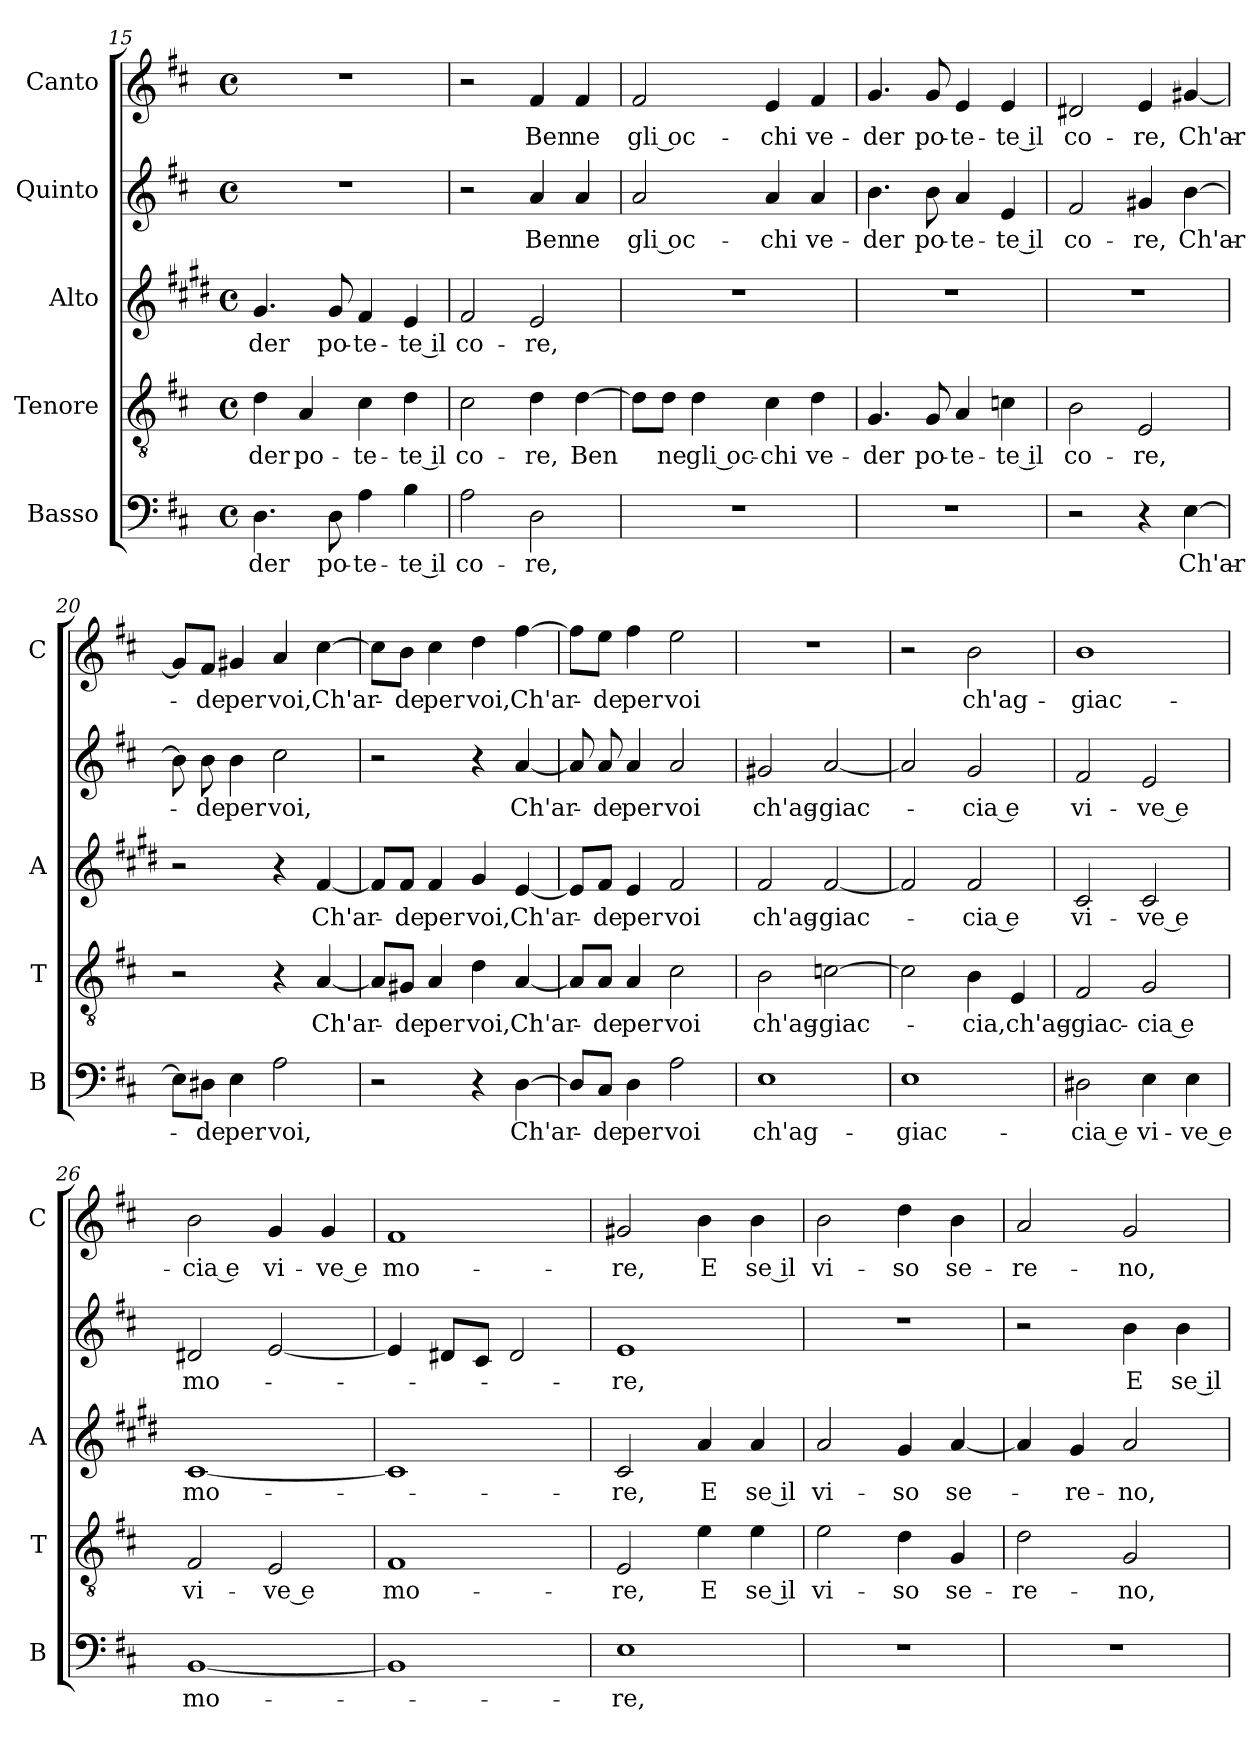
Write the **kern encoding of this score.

**kern	**text	**kern	**text	**kern	**text	**kern	**text	**kern	**text
*part5	*part5	*part4	*part4	*part3	*part3	*part2	*part2	*part1	*part1
*staff5	*staff5	*staff4	*staff4	*staff3	*staff3	*staff2	*staff2	*staff1	*staff1
*I"Basso	*	*I"Tenore	*	*I"Alto	*	*I"Quinto	*	*I"Canto	*
*I'B	*	*I'T	*	*I'A	*	*	*	*I'C	*
*clefF4	*	*clefGv2	*	*clefG2	*	*clefG2	*	*clefG2	*
*	*	*	*	*ITrd1c2	*	*	*	*	*
*k[f#c#]	*	*k[f#c#]	*	*k[f#c#]	*	*k[f#c#]	*	*k[f#c#]	*
*D:	*	*D:	*	*D:	*	*D:	*	*D:	*
*M4/4	*	*M4/4	*	*M4/4	*	*M4/4	*	*M4/4	*
*met(c)	*	*met(c)	*	*met(c)	*	*met(c)	*	*met(c)	*
=15	=15	=15	=15	=15	=15	=15	=15	=15	=15
!	!LO:LY:b	!	!LO:LY:b	!	!LO:LY:b	!	!	!	!
4.D\	-der	4d\	-der	4.f#/	-der	1r	.	1r	.
!	!	!	!LO:LY:b	!	!	!	!	!	!
.	.	4A/	po-	.	.	.	.	.	.
!	!LO:LY:b	!	!	!	!LO:LY:b	!	!	!	!
8D\	po-	.	.	8f#/	po-	.	.	.	.
!	!LO:LY:b	!	!LO:LY:b	!	!LO:LY:b	!	!	!	!
4A\	-te-	4c#\	-te-	4e/	-te-	.	.	.	.
!	!LO:LY:b	!	!LO:LY:b	!	!LO:LY:b	!	!	!	!
4B\	-te il	4d\	-te il	4d/	-te il	.	.	.	.
!!LO:LB:g=z
=16	=16	=16	=16	=16	=16	=16	=16	=16	=16
!	!LO:LY:b	!	!LO:LY:b	!	!LO:LY:b	!	!	!	!
2A\	co-	2c#\	co-	2e/	co-	2r	.	2r	.
!	!LO:LY:b	!	!LO:LY:b	!	!LO:LY:b	!	!LO:LY:b	!	!LO:LY:b
2D\	-re,	4d\	-re,	2d/	-re,	4a/	Ben	4f#/	Ben
!	!	!	!LO:LY:b	!	!	!	!LO:LY:b	!	!LO:LY:b
.	.	[4d\	Ben	.	.	4a/	ne	4f#/	ne
=17	=17	=17	=17	=17	=17	=17	=17	=17	=17
!	!	!	!	!	!	!	!LO:LY:b	!	!LO:LY:b
1r	.	8d\L]	.	1r	.	2a/	gli oc-	2f#/	gli oc-
!	!	!	!LO:LY:b	!	!	!	!	!	!
.	.	8d\J	ne	.	.	.	.	.	.
!	!	!	!LO:LY:b	!	!	!	!	!	!
.	.	4d\	gli oc-	.	.	.	.	.	.
!	!	!	!LO:LY:b	!	!	!	!LO:LY:b	!	!LO:LY:b
.	.	4c#\	-chi	.	.	4a/	-chi	4e/	-chi
!	!	!	!LO:LY:b	!	!	!	!LO:LY:b	!	!LO:LY:b
.	.	4d\	ve-	.	.	4a/	ve-	4f#/	ve-
=18	=18	=18	=18	=18	=18	=18	=18	=18	=18
!	!	!	!LO:LY:b	!	!	!	!LO:LY:b	!	!LO:LY:b
1r	.	4.G/	-der	1r	.	4.b\	-der	4.g/	-der
!	!	!	!LO:LY:b	!	!	!	!LO:LY:b	!	!LO:LY:b
.	.	8G/	po-	.	.	8b\	po-	8g/	po-
!	!	!	!LO:LY:b	!	!	!	!LO:LY:b	!	!LO:LY:b
.	.	4A/	-te-	.	.	4a/	-te-	4e/	-te-
!	!	!	!LO:LY:b	!	!	!	!LO:LY:b	!	!LO:LY:b
.	.	4cn\	-te il	.	.	4e/	-te il	4e/	-te il
=19	=19	=19	=19	=19	=19	=19	=19	=19	=19
!	!	!	!LO:LY:b	!	!	!	!LO:LY:b	!	!LO:LY:b
2r	.	2B\	co-	1r	.	2f#/	co-	2d#X/	co-
!	!	!	!LO:LY:b	!	!	!	!LO:LY:b	!	!LO:LY:b
4r	.	2E/	-re,	.	.	4g#X/	-re,	4e/	-re,
!	!LO:LY:b	!	!	!	!	!	!LO:LY:b	!	!LO:LY:b
[4E\	Ch'ar-	.	.	.	.	[4b\	Ch'ar-	[4g#X/	Ch'ar-
=20	=20	=20	=20	=20	=20	=20	=20	=20	=20
8E\L]	.	2r	.	2r	.	8b\]	.	8g#/L]	.
!	!LO:LY:b	!	!	!	!	!	!LO:LY:b	!	!LO:LY:b
8D#X\J	-de	.	.	.	.	8b\	-de	8f#/J	-de
!	!LO:LY:b	!	!	!	!	!	!LO:LY:b	!	!LO:LY:b
4E\	per	.	.	.	.	4b\	per	4g#X/	per
!	!LO:LY:b	!	!	!	!	!	!LO:LY:b	!	!LO:LY:b
2A\	voi,	4r	.	4r	.	2cc#\	voi,	4a/	voi,
!	!	!	!LO:LY:b	!	!LO:LY:b	!	!	!	!LO:LY:b
.	.	[4A/	Ch'ar-	[4e/	Ch'ar-	.	.	[4cc#\	Ch'ar-
=21	=21	=21	=21	=21	=21	=21	=21	=21	=21
2r	.	8A/L]	.	8e/L]	.	2r	.	8cc#\L]	.
!	!	!	!LO:LY:b	!	!LO:LY:b	!	!	!	!LO:LY:b
.	.	8G#X/J	-de	8e/J	-de	.	.	8b\J	-de
!	!	!	!LO:LY:b	!	!LO:LY:b	!	!	!	!LO:LY:b
.	.	4A/	per	4e/	per	.	.	4cc#\	per
!	!	!	!LO:LY:b	!	!LO:LY:b	!	!	!	!LO:LY:b
4r	.	4d\	voi,	4f#/	voi,	4r	.	4dd\	voi,
!	!LO:LY:b	!	!LO:LY:b	!	!LO:LY:b	!	!LO:LY:b	!	!LO:LY:b
[4D\	Ch'ar-	[4A/	Ch'ar-	[4d/	Ch'ar-	[4a/	Ch'ar-	[4ff#\	Ch'ar-
!!LO:PB:g=z
=22	=22	=22	=22	=22	=22	=22	=22	=22	=22
8D/L]	.	8A/L]	.	8d/L]	.	8a/]	.	8ff#\L]	.
!	!LO:LY:b	!	!LO:LY:b	!	!LO:LY:b	!	!LO:LY:b	!	!LO:LY:b
8C#/J	-de	8A/J	-de	8e/J	-de	8a/	-de	8ee\J	-de
!	!LO:LY:b	!	!LO:LY:b	!	!LO:LY:b	!	!LO:LY:b	!	!LO:LY:b
4D\	per	4A/	per	4d/	per	4a/	per	4ff#\	per
!	!LO:LY:b	!	!LO:LY:b	!	!LO:LY:b	!	!LO:LY:b	!	!LO:LY:b
2A\	voi	2c#\	voi	2e/	voi	2a/	voi	2ee\	voi
=23	=23	=23	=23	=23	=23	=23	=23	=23	=23
!	!LO:LY:b	!	!LO:LY:b	!	!LO:LY:b	!	!LO:LY:b	!	!
1E	ch'ag-	2B\	ch'ag-	2e/	ch'ag-	2g#X/	ch'ag-	1r	.
!	!	!	!LO:LY:b	!	!LO:LY:b	!	!LO:LY:b	!	!
.	.	[2cn\	-giac-	[2e/	-giac-	[2a/	-giac-	.	.
=24	=24	=24	=24	=24	=24	=24	=24	=24	=24
!	!LO:LY:b	!	!	!	!	!	!	!	!
1E	-giac-	2c\]	.	2e/]	.	2a/]	.	2r	.
!	!	!	!LO:LY:b	!	!LO:LY:b	!	!LO:LY:b	!	!LO:LY:b
.	.	4B\	-cia,	2e/	-cia e	2g/	-cia e	2b\	ch'ag-
!	!	!	!LO:LY:b	!	!	!	!	!	!
.	.	4E/	ch'ag-	.	.	.	.	.	.
=25	=25	=25	=25	=25	=25	=25	=25	=25	=25
!	!LO:LY:b	!	!LO:LY:b	!	!LO:LY:b	!	!LO:LY:b	!	!LO:LY:b
2D#X\	-cia e	2F#/	-giac-	2B/	vi-	2f#/	vi-	1b	-giac-
!	!LO:LY:b	!	!LO:LY:b	!	!LO:LY:b	!	!LO:LY:b	!	!
4E\	vi-	2G/	-cia e	2B/	-ve e	2e/	-ve e	.	.
!	!LO:LY:b	!	!	!	!	!	!	!	!
4E\	-ve e	.	.	.	.	.	.	.	.
=26	=26	=26	=26	=26	=26	=26	=26	=26	=26
!	!LO:LY:b	!	!LO:LY:b	!	!LO:LY:b	!	!LO:LY:b	!	!LO:LY:b
[1BB	mo-	2F#/	vi-	[1B	mo-	2d#X/	mo-	2b\	-cia e
!	!	!	!LO:LY:b	!	!	!	!	!	!LO:LY:b
.	.	2E/	-ve e	.	.	[2e/	.	4g/	vi-
!	!	!	!	!	!	!	!	!	!LO:LY:b
.	.	.	.	.	.	.	.	4g/	-ve e
=27	=27	=27	=27	=27	=27	=27	=27	=27	=27
!	!	!	!LO:LY:b	!	!	!	!	!	!LO:LY:b
1BB]	.	1F#	mo-	1B]	.	4e/]	.	1f#	mo-
.	.	.	.	.	.	8d#X/L	.	.	.
.	.	.	.	.	.	8c#/J	.	.	.
.	.	.	.	.	.	2d#/	.	.	.
=28	=28	=28	=28	=28	=28	=28	=28	=28	=28
!	!LO:LY:b	!	!LO:LY:b	!	!LO:LY:b	!	!LO:LY:b	!	!LO:LY:b
1E	-re,	2E/	-re,	2B/	-re,	1e	-re,	2g#X/	-re,
!	!	!	!LO:LY:b	!	!LO:LY:b	!	!	!	!LO:LY:b
.	.	4e\	E	4g/	E	.	.	4b\	E
!	!	!	!LO:LY:b	!	!LO:LY:b	!	!	!	!LO:LY:b
.	.	4e\	se il	4g/	se il	.	.	4b\	se il
=29	=29	=29	=29	=29	=29	=29	=29	=29	=29
!	!	!	!LO:LY:b	!	!LO:LY:b	!	!	!	!LO:LY:b
1r	.	2e\	vi-	2g/	vi-	1r	.	2b\	vi-
!	!	!	!LO:LY:b	!	!LO:LY:b	!	!	!	!LO:LY:b
.	.	4d\	-so	4f#/	-so	.	.	4dd\	-so
!	!	!	!LO:LY:b	!	!LO:LY:b	!	!	!	!LO:LY:b
.	.	4G/	se-	[4g/	se-	.	.	4b\	se-
!!LO:LB:g=z
=30	=30	=30	=30	=30	=30	=30	=30	=30	=30
!	!	!	!LO:LY:b	!	!	!	!	!	!LO:LY:b
1r	.	2d\	-re-	4g/]	.	2r	.	2a/	-re-
!	!	!	!	!	!LO:LY:b	!	!	!	!
.	.	.	.	4f#/	-re-	.	.	.	.
!	!	!	!LO:LY:b	!	!LO:LY:b	!	!LO:LY:b	!	!LO:LY:b
.	.	2G/	-no,	2g/	-no,	4b\	E	2g/	-no,
!	!	!	!	!	!	!	!LO:LY:b	!	!
.	.	.	.	.	.	4b\	se il	.	.
=	=	=	=	=	=	=	=	=	=
*-	*-	*-	*-	*-	*-	*-	*-	*-	*-
